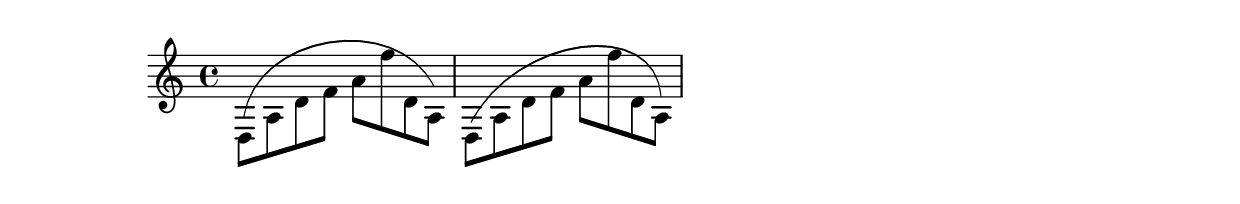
%% DO NOT EDIT this file manually; it is automatically
%% generated from LSR http://lsr.dsi.unimi.it
%% Make any changes in LSR itself, or in Documentation/snippets/new/ ,
%% and then run scripts/auxiliar/makelsr.py
%%
%% This file is in the public domain.
\version "2.12.2"

\header {
  lsrtags = "expressive-marks, tweaks-and-overrides"

%% Translation of GIT committish: 59caa3adce63114ca7972d18f95d4aadc528ec3d
  texidoces = "
Se puede hacer que una ligadura de expresión sea asimétrica para
adaptarse mejor a un patrón asimétrico de notas.

"
  doctitlees = "Ligaduras asimétricas"



  texidoc = "
Slurs can be made asymmetric to match an asymmetric pattern of notes
better.

"
  doctitle = "Asymmetric slurs"
} % begin verbatim

slurNotes = { d,8( a' d f a f' d, a) }

\relative c' {
  \stemDown
  \slurUp
  \slurNotes
  \once \override Slur #'eccentricity = #3.0
  \slurNotes
}

